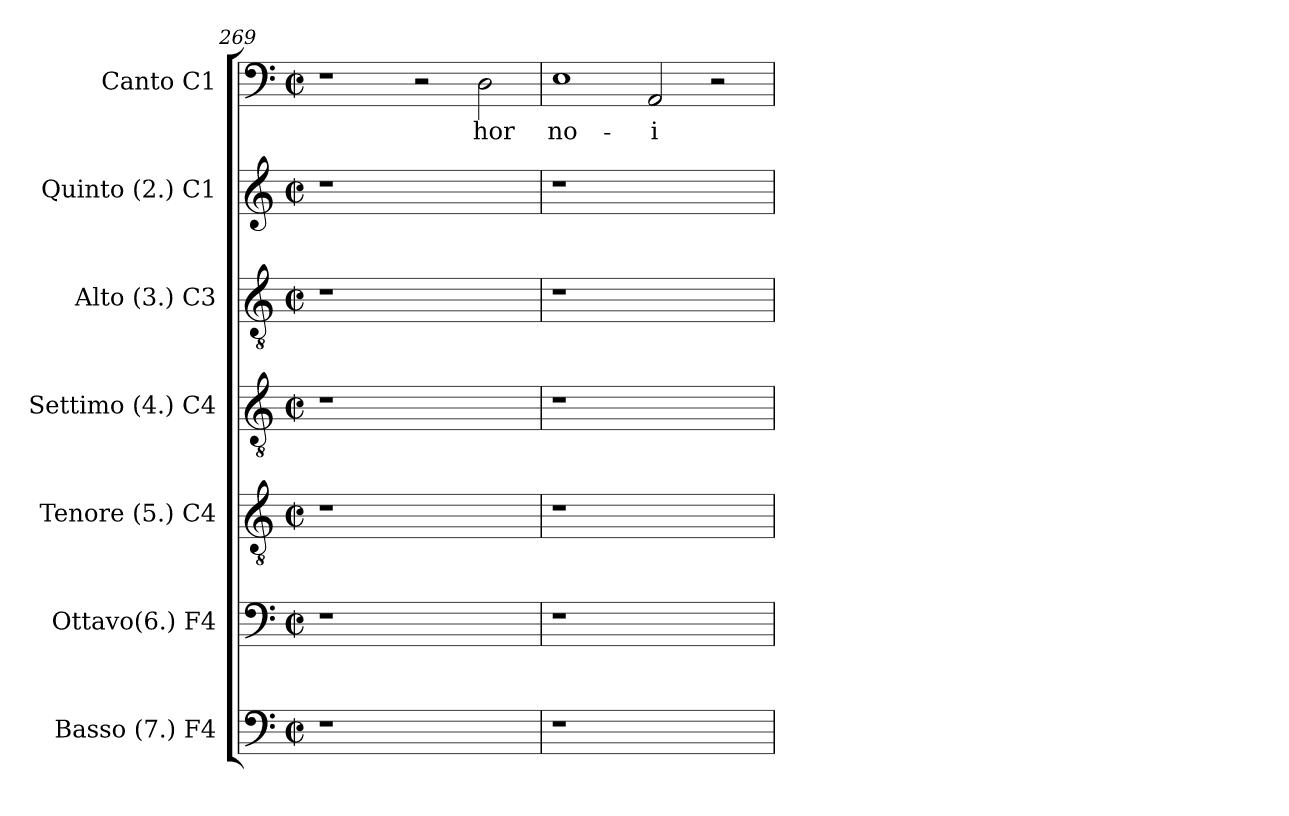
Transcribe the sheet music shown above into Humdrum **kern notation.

**kern	**kern	**kern	**kern	**kern	**kern	**kern	**text
*part7	*part6	*part5	*part4	*part3	*part2	*part1	*part1
*staff7	*staff6	*staff5	*staff4	*staff3	*staff2	*staff1	*staff1
*I"Basso (7.)  F4	*I"Ottavo(6.)  F4	*I"Tenore (5.)  C4	*I"Settimo (4.)  C4	*I"Alto (3.)  C3	*I"Quinto (2.)  C1	*I"Canto  C1	*
*	*	*I'T	*	*I'A	*	*I'C	*
*clefF4	*clefF4	*clefGv2	*clefGv2	*clefGv2	*clefG2	*clefF4	*
*k[]	*k[]	*k[]	*k[]	*k[]	*k[]	*k[]	*
*C:	*C:	*C:	*C:	*C:	*C:	*C:	*
*M2/2	*M2/2	*M2/2	*M2/2	*M2/2	*M2/2	*M2/2	*
*met(c|)	*met(c|)	*met(c|)	*met(c|)	*met(c|)	*met(c|)	*met(c|)	*
=269	=269	=269	=269	=269	=269	=269	=269
1r	1r	1r	1r	1r	1r	1r	.
1ryy	1ryy	1ryy	1ryy	1ryy	1ryy	2r	.
!	!	!	!	!	!	!	!LO:LY:b:cj
.	.	.	.	.	.	2D\	hor
=270	=270	=270	=270	=270	=270	=270	=270
!	!	!	!	!	!	!	!LO:LY:b:cj
1r	1r	1r	1r	1r	1r	1E	no-
!	!	!	!	!	!	!	!LO:LY:b:cj
1ryy	1ryy	1ryy	1ryy	1ryy	1ryy	2AA/	-i
.	.	.	.	.	.	2r	.
=	=	=	=	=	=	=	=
*-	*-	*-	*-	*-	*-	*-	*-
